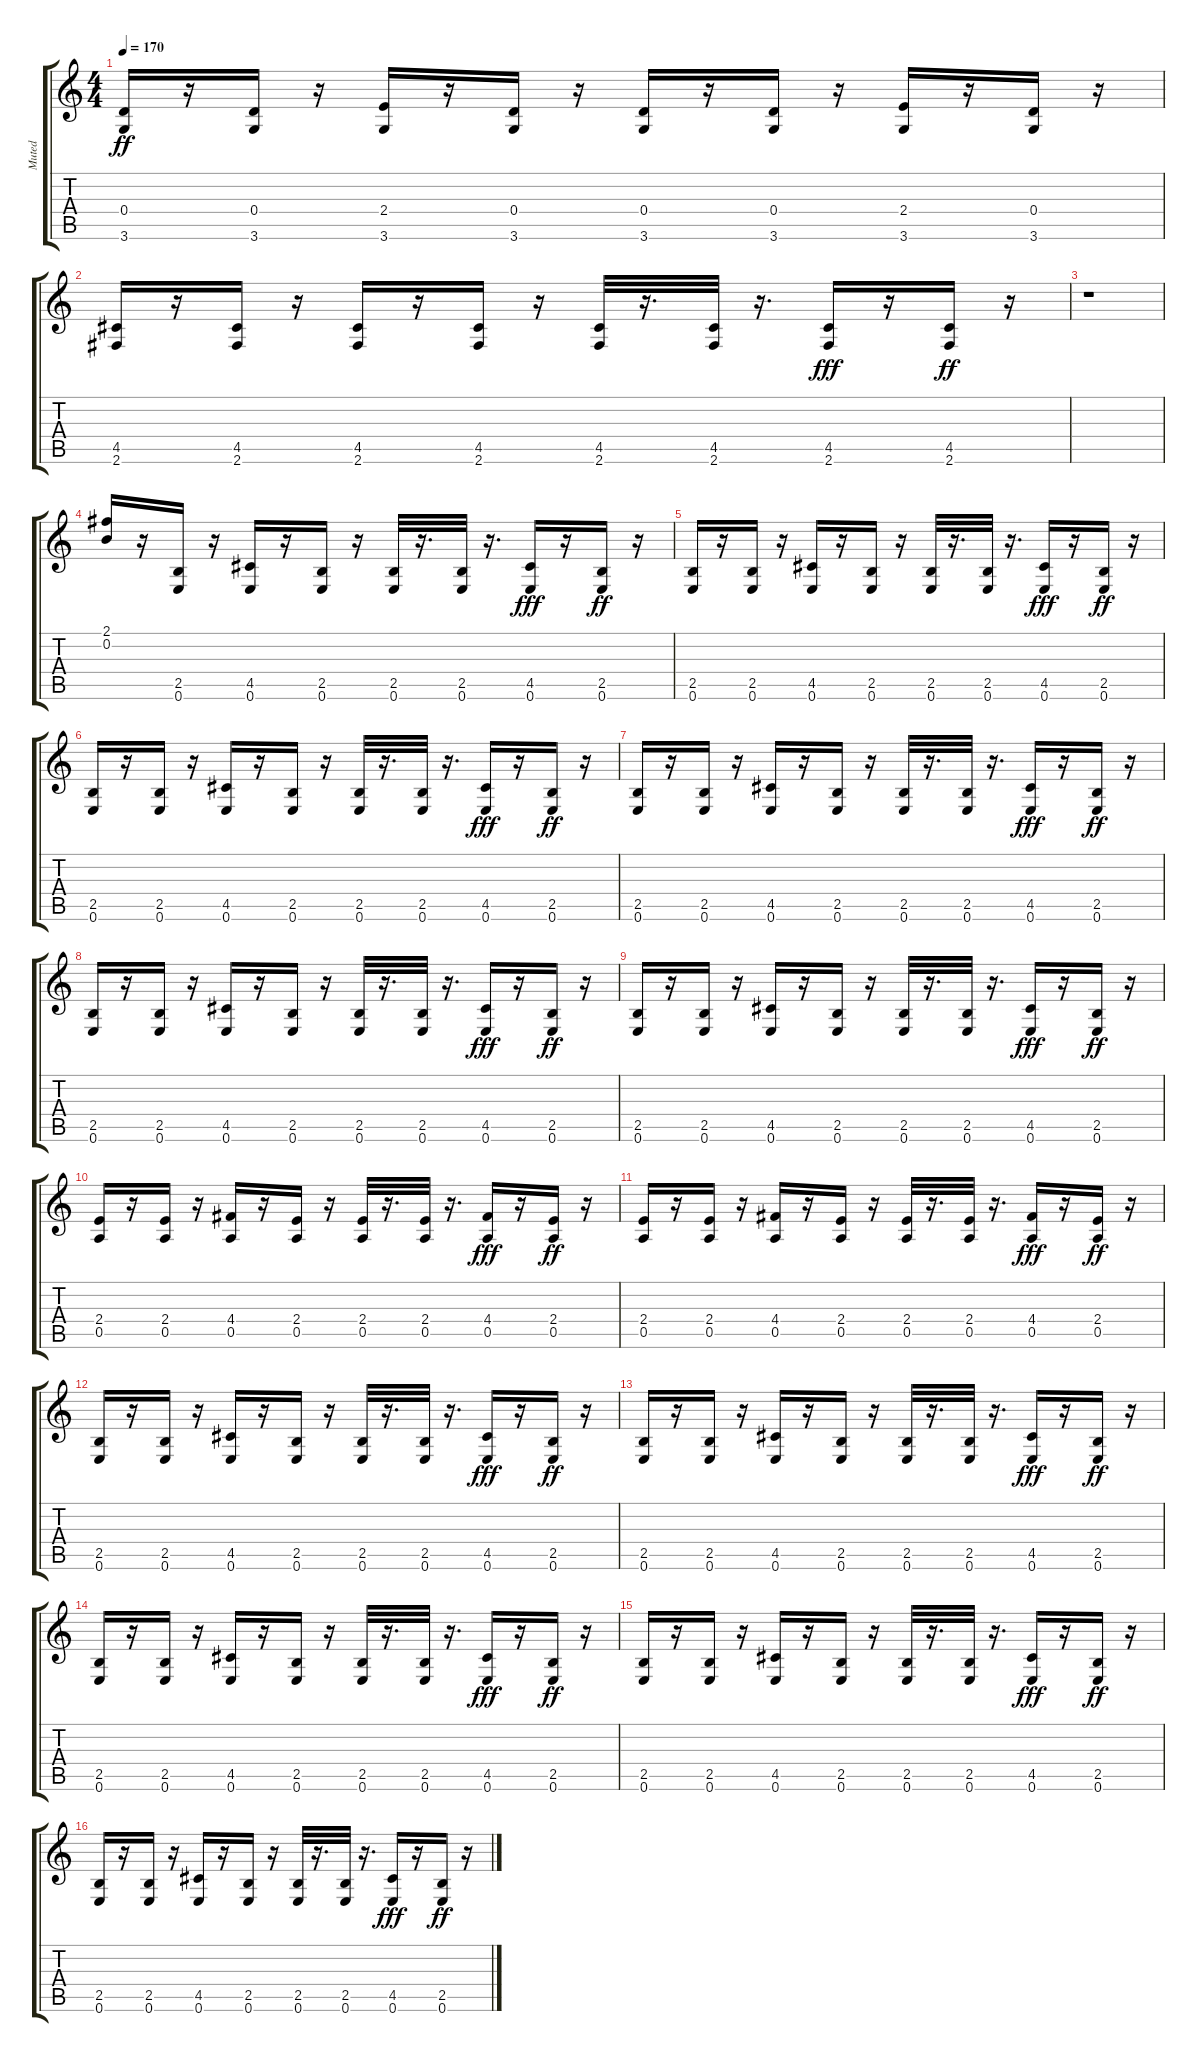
\track ("Muted" "Muted") {instrument acousticguitarsteel}
\staff {score tabs}
\tuning (E4 B3 G3 D3 A2 E2) {hide}
\ts (4 4)
\tempo 170
\clef g2
\ks c
(0.4 3.6).16{dy ff} r.16 (0.4 3.6).16 r.16 (2.4 3.6).16 r.16 (0.4 3.6).16 r.16 (0.4 3.6).16 r.16 (0.4 3.6).16 r.16 (2.4 3.6).16 r.16 (0.4 3.6).16 r.16 |
(4.5 2.6).16 r.16 (4.5 2.6).16 r.16 (4.5 2.6).16 r.16 (4.5 2.6).16 r.16 (4.5 2.6).32 r.16{d} (4.5 2.6).32 r.16{d} (4.5 2.6).16{dy fff} r.16 (4.5 2.6).16{dy ff} r.16 |
r.1 |
(2.1 0.2).16 r.16 (2.5 0.6).16 r.16 (4.5 0.6).16 r.16 (2.5 0.6).16 r.16 (2.5 0.6).32 r.16{d} (2.5 0.6).32 r.16{d} (4.5 0.6).16{dy fff} r.16 (2.5 0.6).16{dy ff} r.16 |
(2.5 0.6).16 r.16 (2.5 0.6).16 r.16 (4.5 0.6).16 r.16 (2.5 0.6).16 r.16 (2.5 0.6).32 r.16{d} (2.5 0.6).32 r.16{d} (4.5 0.6).16{dy fff} r.16 (2.5 0.6).16{dy ff} r.16 |
(2.5 0.6).16 r.16 (2.5 0.6).16 r.16 (4.5 0.6).16 r.16 (2.5 0.6).16 r.16 (2.5 0.6).32 r.16{d} (2.5 0.6).32 r.16{d} (4.5 0.6).16{dy fff} r.16 (2.5 0.6).16{dy ff} r.16 |
(2.5 0.6).16 r.16 (2.5 0.6).16 r.16 (4.5 0.6).16 r.16 (2.5 0.6).16 r.16 (2.5 0.6).32 r.16{d} (2.5 0.6).32 r.16{d} (4.5 0.6).16{dy fff} r.16 (2.5 0.6).16{dy ff} r.16 |
(2.5 0.6).16 r.16 (2.5 0.6).16 r.16 (4.5 0.6).16 r.16 (2.5 0.6).16 r.16 (2.5 0.6).32 r.16{d} (2.5 0.6).32 r.16{d} (4.5 0.6).16{dy fff} r.16 (2.5 0.6).16{dy ff} r.16 |
(2.5 0.6).16 r.16 (2.5 0.6).16 r.16 (4.5 0.6).16 r.16 (2.5 0.6).16 r.16 (2.5 0.6).32 r.16{d} (2.5 0.6).32 r.16{d} (4.5 0.6).16{dy fff} r.16 (2.5 0.6).16{dy ff} r.16 |
(2.4 0.5).16 r.16 (2.4 0.5).16 r.16 (4.4 0.5).16 r.16 (2.4 0.5).16 r.16 (2.4 0.5).32 r.16{d} (2.4 0.5).32 r.16{d} (4.4 0.5).16{dy fff} r.16 (2.4 0.5).16{dy ff} r.16 |
(2.4 0.5).16 r.16 (2.4 0.5).16 r.16 (4.4 0.5).16 r.16 (2.4 0.5).16 r.16 (2.4 0.5).32 r.16{d} (2.4 0.5).32 r.16{d} (4.4 0.5).16{dy fff} r.16 (2.4 0.5).16{dy ff} r.16 |
(2.5 0.6).16 r.16 (2.5 0.6).16 r.16 (4.5 0.6).16 r.16 (2.5 0.6).16 r.16 (2.5 0.6).32 r.16{d} (2.5 0.6).32 r.16{d} (4.5 0.6).16{dy fff} r.16 (2.5 0.6).16{dy ff} r.16 |
(2.5 0.6).16 r.16 (2.5 0.6).16 r.16 (4.5 0.6).16 r.16 (2.5 0.6).16 r.16 (2.5 0.6).32 r.16{d} (2.5 0.6).32 r.16{d} (4.5 0.6).16{dy fff} r.16 (2.5 0.6).16{dy ff} r.16 |
(2.5 0.6).16 r.16 (2.5 0.6).16 r.16 (4.5 0.6).16 r.16 (2.5 0.6).16 r.16 (2.5 0.6).32 r.16{d} (2.5 0.6).32 r.16{d} (4.5 0.6).16{dy fff} r.16 (2.5 0.6).16{dy ff} r.16 |
(2.5 0.6).16 r.16 (2.5 0.6).16 r.16 (4.5 0.6).16 r.16 (2.5 0.6).16 r.16 (2.5 0.6).32 r.16{d} (2.5 0.6).32 r.16{d} (4.5 0.6).16{dy fff} r.16 (2.5 0.6).16{dy ff} r.16 |
(2.5 0.6).16 r.16 (2.5 0.6).16 r.16 (4.5 0.6).16 r.16 (2.5 0.6).16 r.16 (2.5 0.6).32 r.16{d} (2.5 0.6).32 r.16{d} (4.5 0.6).16{dy fff} r.16 (2.5 0.6).16{dy ff} r.16
